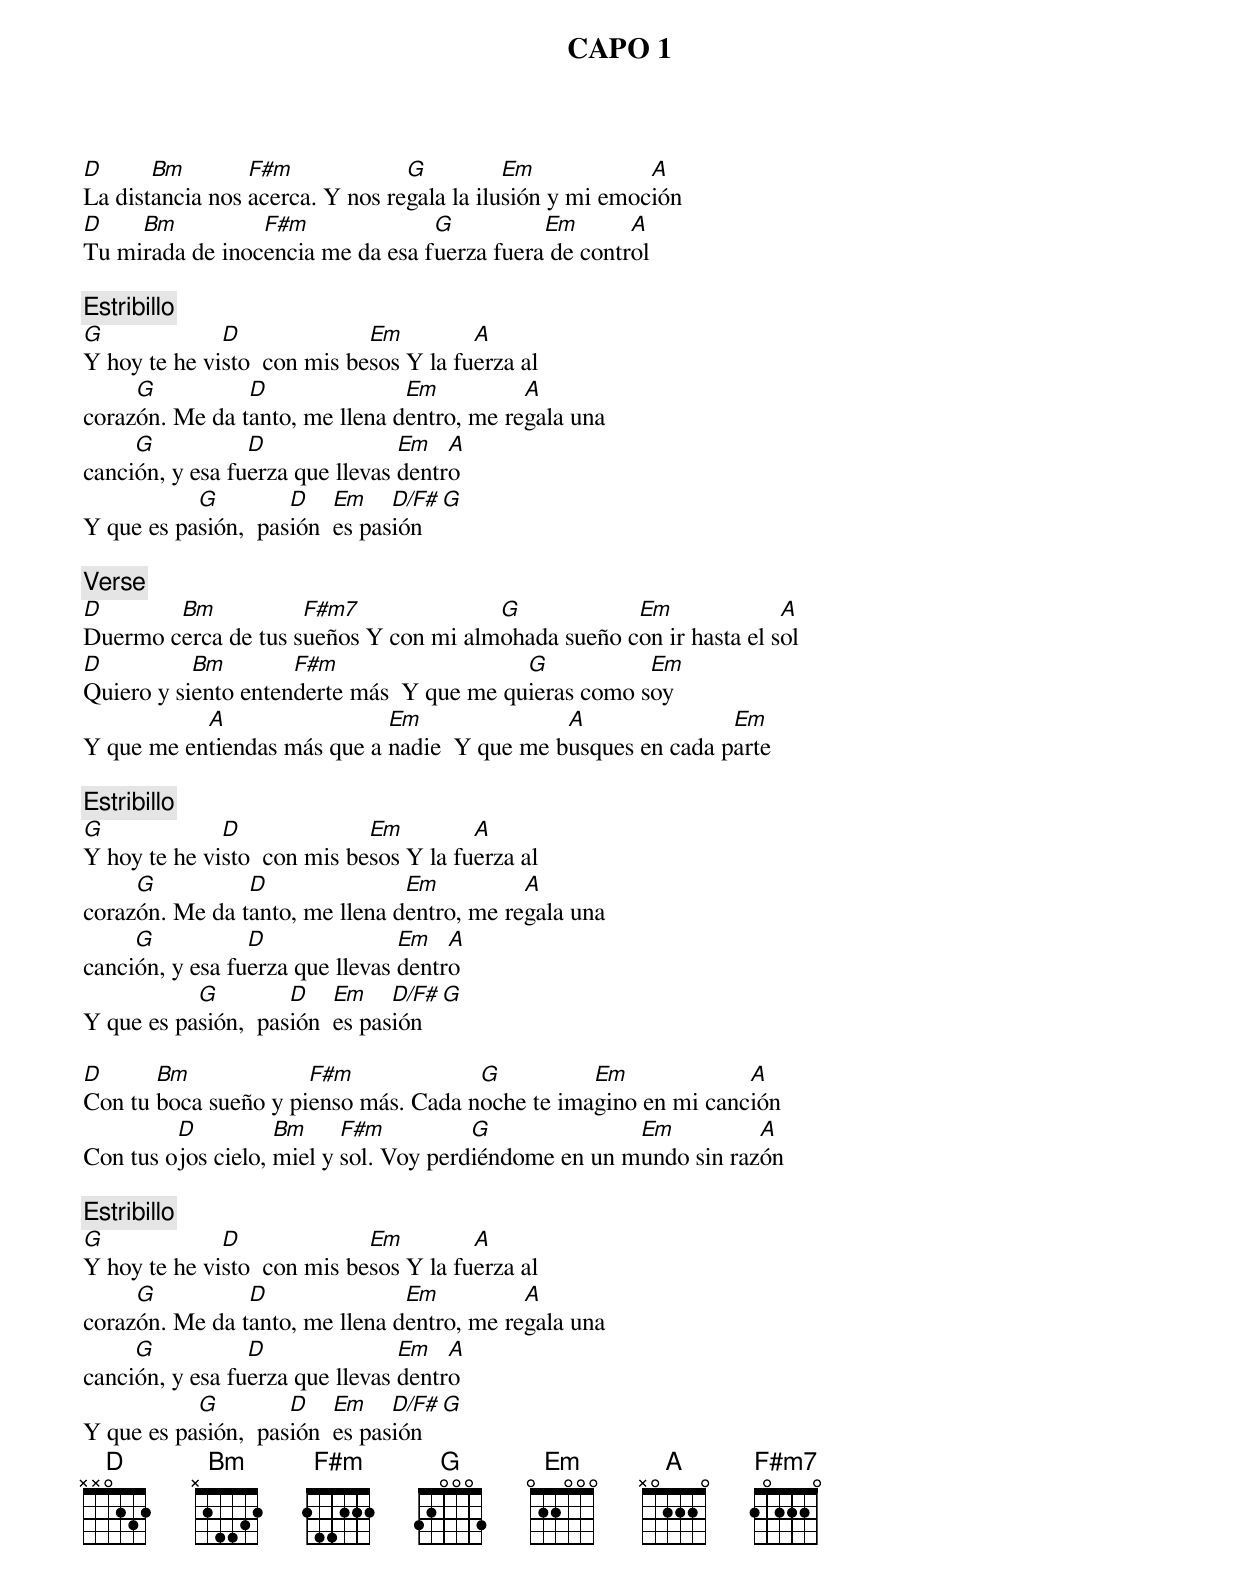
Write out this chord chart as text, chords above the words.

CAPO 1
D      Bm        F#m             G          Em            A
La distancia nos acerca. Y nos regala la ilusión y mi emoción
D    Bm          F#m              G          Em       A
Tu mirada de inocencia me da esa fuerza fuera de control

[Estribillo]
G             D              Em         A
Y hoy te he visto  con mis besos Y la fuerza al
     G          D               Em          A
corazón. Me da tanto, me llena dentro, me regala una
     G           D               Em   A
canción, y esa fuerza que llevas dentro
           G         D    Em    D/F# G
Y que es pasión,  pasión  es pasión

[Verse]
D       Bm           F#m7              G            Em              A
Duermo cerca de tus sueños Y con mi almohada sueño con ir hasta el sol
D          Bm        F#m                   G           Em
Quiero y siento entenderte más  Y que me quieras como soy
           A                 Em               A               Em
Y que me entiendas más que a nadie  Y que me busques en cada parte

[Estribillo]
G             D              Em         A
Y hoy te he visto  con mis besos Y la fuerza al
     G          D               Em          A
corazón. Me da tanto, me llena dentro, me regala una
     G           D               Em   A
canción, y esa fuerza que llevas dentro
           G         D    Em    D/F# G
Y que es pasión,  pasión  es pasión

D      Bm             F#m             G          Em             A
Con tu boca sueño y pienso más. Cada noche te imagino en mi canción
         D          Bm     F#m          G              Em          A
Con tus ojos cielo, miel y sol. Voy perdiéndome en un mundo sin razón

[Estribillo]
G             D              Em         A
Y hoy te he visto  con mis besos Y la fuerza al
     G          D               Em          A
corazón. Me da tanto, me llena dentro, me regala una
     G           D               Em   A
canción, y esa fuerza que llevas dentro
           G         D    Em    D/F# G
Y que es pasión,  pasión  es pasión
